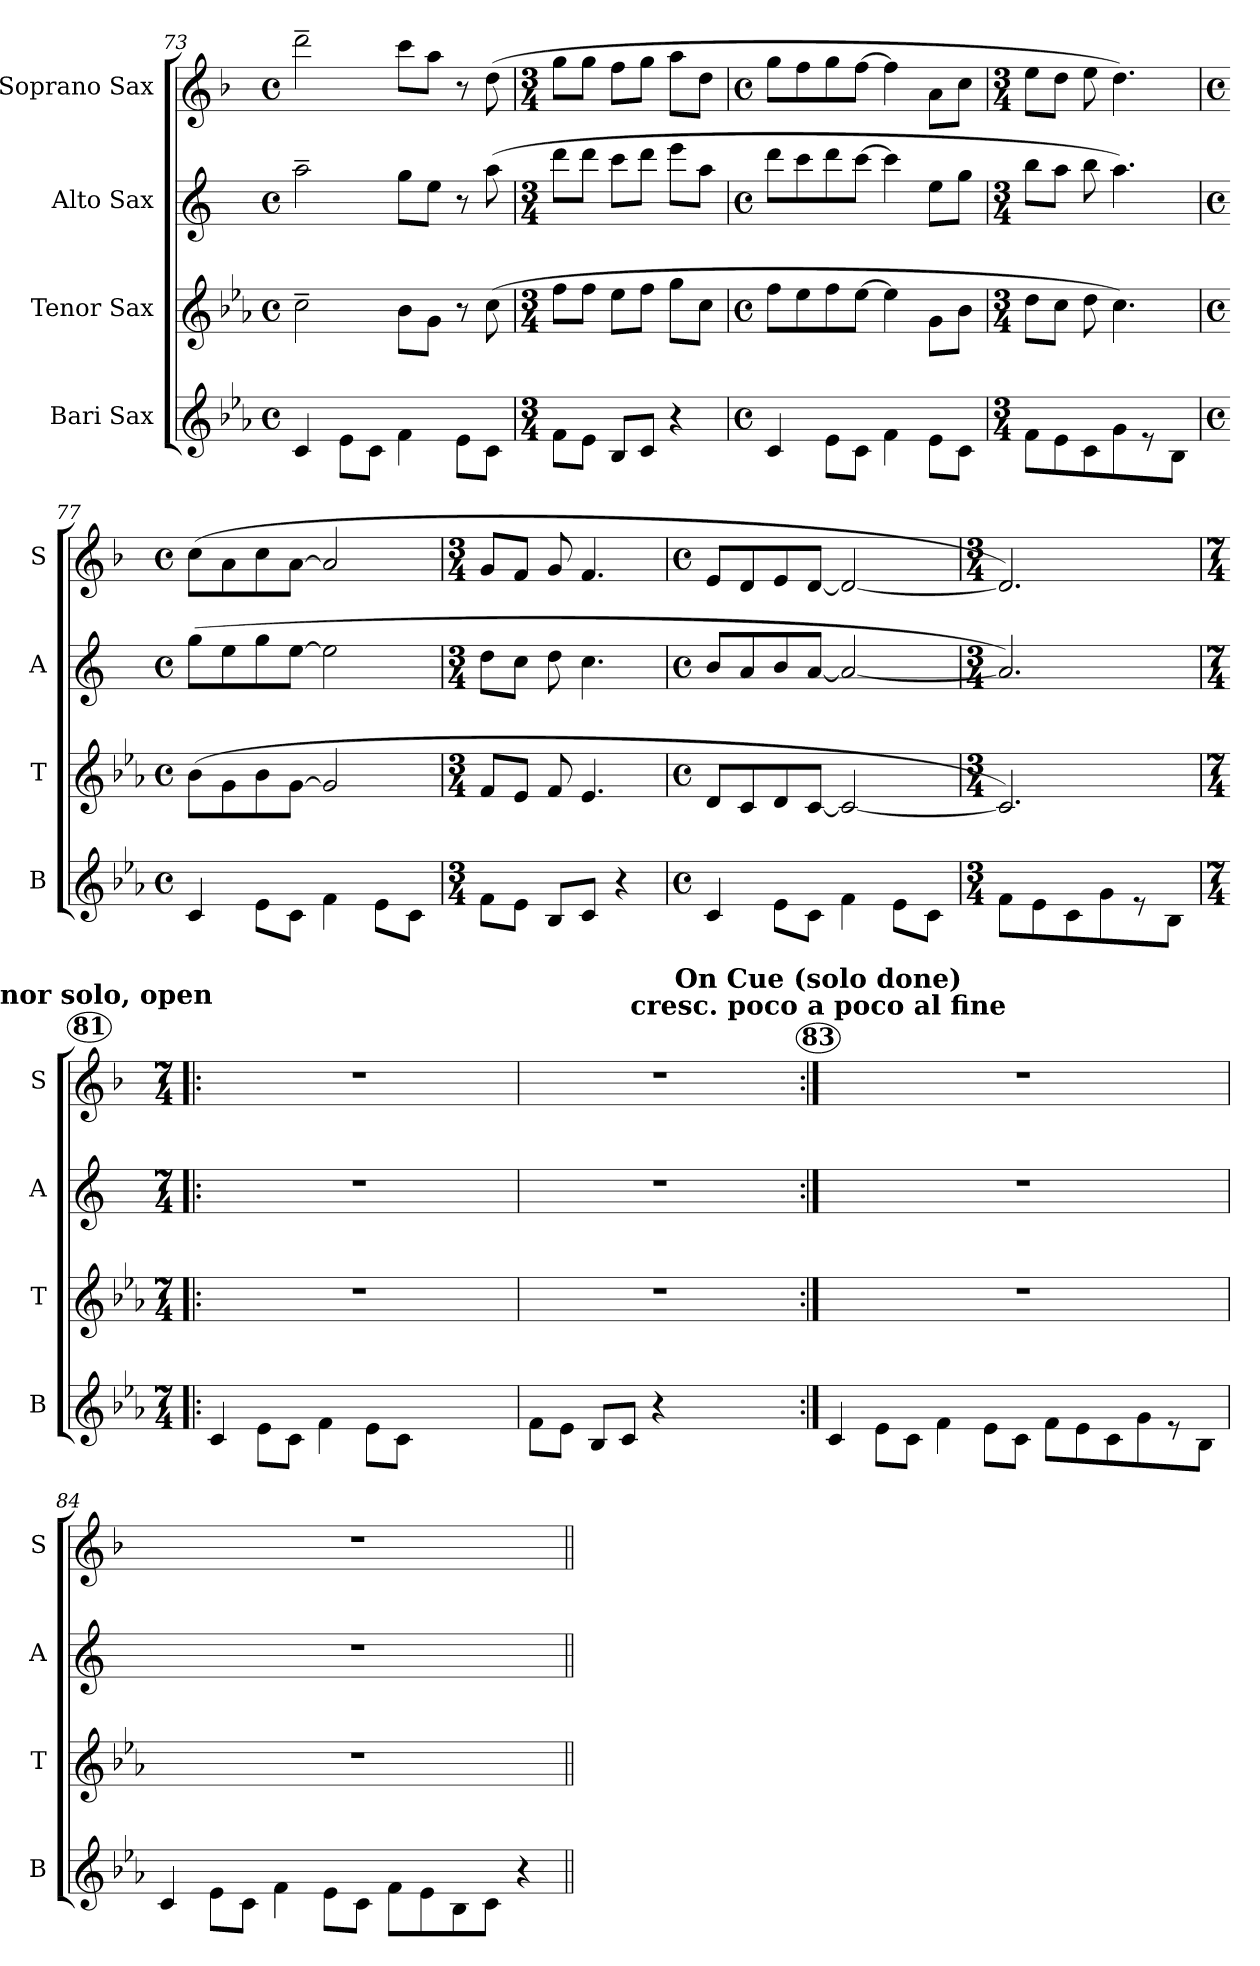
**kern	**kern	**kern	**kern
*part4	*part3	*part2	*part1
*staff4	*staff3	*staff2	*staff1
*I"Bari Sax	*I"Tenor Sax	*I"Alto Sax	*I"Soprano Sax
*I'B	*I'T	*I'A	*I'S
*clefG2	*clefG2	*clefG2	*clefG2
*ITrd12c21	*ITrd8c14	*ITrd5c9	*ITrd1c2
*k[b-e-a-]	*k[b-e-a-]	*k[b-e-a-]	*k[b-e-a-]
*E-:	*E-:	*E-:	*E-:
*M4/4	*M4/4	*M4/4	*M4/4
*met(c)	*met(c)	*met(c)	*met(c)
=73	=73	=73	=73
4C/	2c~>\	2cc~>\	2ccc~>\
8E-\L	.	.	.
8C\J	.	.	.
4F\	8B-\L	8b-\L	8bb-\L
.	8G\J	8g\J	8gg\J
8E-\L	8r	8r	8r
8C\J	(>8c\	(>8cc\	(>8cc\
=74	=74	=74	=74
*M3/4	*M3/4	*M3/4	*M3/4
8F\L	8f\L	8ff\L	8ff\L
8E-\J	8f\J	8ff\J	8ff\J
8BB-/L	8e-\L	8ee-\L	8ee-\L
8C/J	8f\J	8ff\J	8ff\J
4r	8g\L	8gg\L	8gg\L
.	8c\J	8cc\J	8cc\J
=75	=75	=75	=75
*M4/4	*M4/4	*M4/4	*M4/4
*met(c)	*met(c)	*met(c)	*met(c)
4C/	8f\L	8ff\L	8ff\L
.	8e-\	8ee-\	8ee-\
8E-\L	8f\	8ff\	8ff\
8C\J	[8e-\J	[8ee-\J	[8ee-\J
4F\	4e-\]	4ee-\]	4ee-\]
8E-\L	8G\L	8g\L	8g\L
8C\J	8B-\J	8b-\J	8b-\J
=76	=76	=76	=76
*M3/4	*M3/4	*M3/4	*M3/4
8F\L	8d\L	8dd\L	8dd\L
8E-\	8c\J	8cc\J	8cc\J
8C\	8d\	8dd\	8dd\
8G\	4.c\)	4.cc\)	4.cc\)
8r	.	.	.
8BB-\J	.	.	.
=77	=77	=77	=77
*M4/4	*M4/4	*M4/4	*M4/4
*met(c)	*met(c)	*met(c)	*met(c)
4C/	(>8B-\L	(>8b-\L	(>8b-\L
.	8G\	8g\	8g\
8E-\L	8B-\	8b-\	8b-\
8C\J	[8G\J	[8g\J	[8g\J
4F\	2G/]	2g\]	2g/]
8E-\L	.	.	.
8C\J	.	.	.
=78	=78	=78	=78
*M3/4	*M3/4	*M3/4	*M3/4
8F\L	8F/L	8f\L	8f/L
8E-\J	8E-/J	8e-\J	8e-/J
8BB-/L	8F/	8f\	8f/
8C/J	4.E-/	4.e-\	4.e-/
4r	.	.	.
=79	=79	=79	=79
*M4/4	*M4/4	*M4/4	*M4/4
*met(c)	*met(c)	*met(c)	*met(c)
4C/	8D/L	8d/L	8d/L
.	8C/	8c/	8c/
8E-\L	8D/	8d/	8d/
8C\J	[8C/J	[8c/J	[8c/J
4F\	2C/_	2c/_	2c/_
8E-\L	.	.	.
8C\J	.	.	.
=80	=80	=80	=80
*M3/4	*M3/4	*M3/4	*M3/4
8F\L	2.C/])	2.c/])	2.c/])
8E-\	.	.	.
8C\	.	.	.
8G\	.	.	.
8r	.	.	.
8BB-\J	.	.	.
!!LO:LB:g=z
!!LO:REH:place=s1:a:B:enc=circle:fs=7.2:t=81
!!LO:REH:place=s1:a:enc=none:t=Tenor solo, open
=81!|:	=81!|:	=81!|:	=81!|:
*M7/4	*M7/4	*M7/4	*M7/4
4C/	1..r	1..r	1..r
8E-\L	.	.	.
8C\J	.	.	.
4F\	.	.	.
8E-\L	.	.	.
8C\J	.	.	.
2.ryy	.	.	.
=82	=82	=82	=82
8F\L	1..r	1..r	1..r
8E-\J	.	.	.
8BB-/L	.	.	.
8C/J	.	.	.
4r	.	.	.
1ryy	.	.	.
!!LO:REH:place=s1:a:B:enc=circle:fs=7.2:t=83
!!LO:REH:place=s1:b:enc=none:t=cresc. poco a poco al fine
!!LO:REH:place=s1:a:enc=none:t=On Cue (solo done)
=83:|!	=83:|!	=83:|!	=83:|!
4C/	1..r	1..r	1..r
8E-\L	.	.	.
8C\J	.	.	.
4F\	.	.	.
8E-\L	.	.	.
8C\J	.	.	.
8F\L	.	.	.
8E-\	.	.	.
8C\	.	.	.
8G\	.	.	.
8r	.	.	.
8BB-\J	.	.	.
=84	=84	=84	=84
4C/	1..r	1..r	1..r
8E-\L	.	.	.
8C\J	.	.	.
4F\	.	.	.
8E-\L	.	.	.
8C\J	.	.	.
8F\L	.	.	.
8E-\	.	.	.
8BB-\	.	.	.
8C\J	.	.	.
4r	.	.	.
=||	=||	=||	=||
*-	*-	*-	*-
